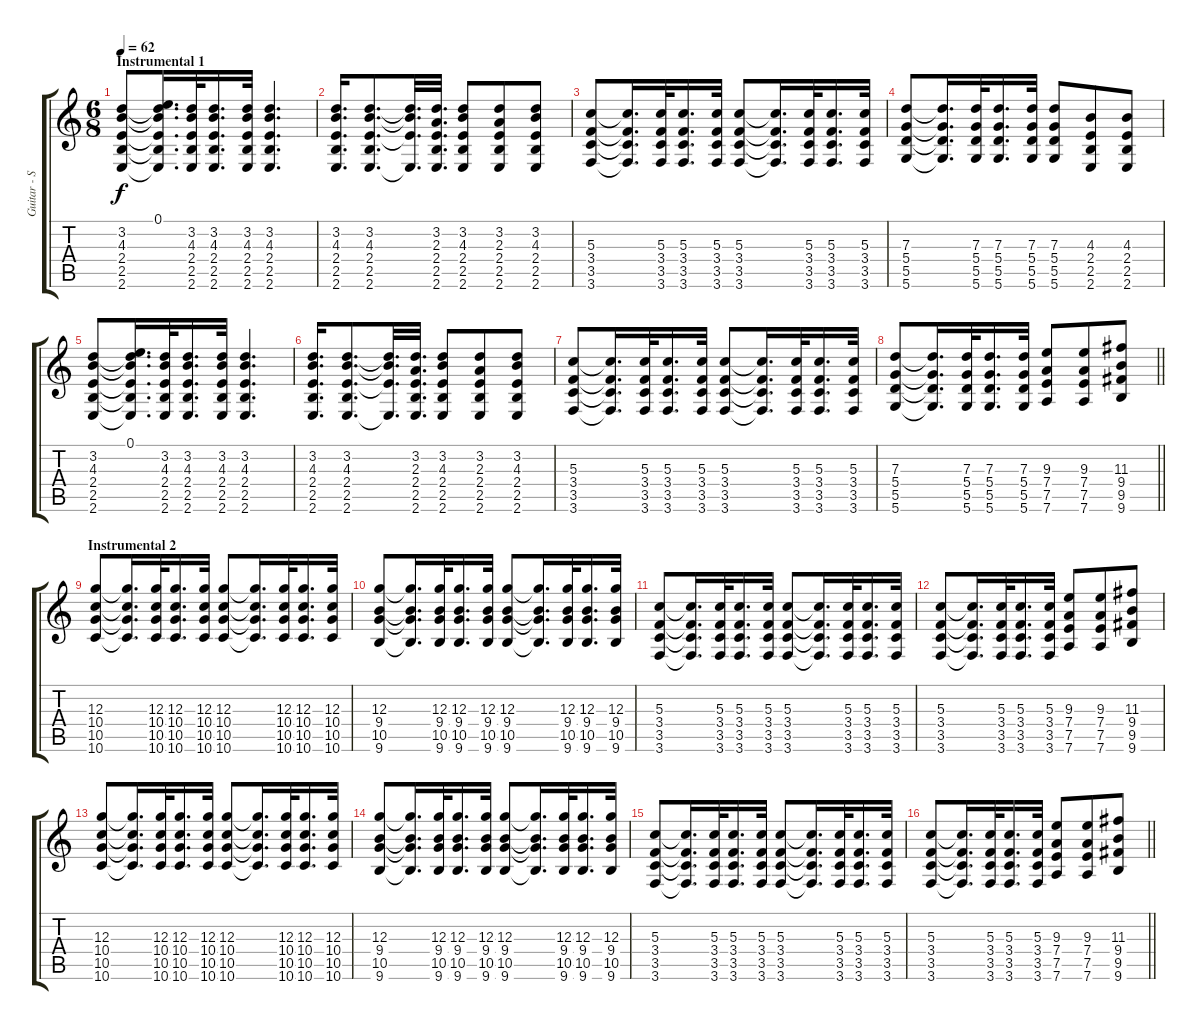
\track ("Guitar - Simon Neil" "Guitar - S") {instrument electricguitarjazz}
\staff {score tabs}
\tuning (E4 B3 G3 D3 A2 D2) {hide}
\ts (6 8)
\section ("" "Instrumental 1")
\tempo 62
\clef g2
\ks c
(3.2 4.3 2.4 2.5 2.6).8{dy f} (0.1 3.2{t} 4.3{t} 2.4{t} 2.5{t} 2.6{t}).16{d} (3.2 4.3 2.4 2.5 2.6).32 (3.2 4.3 2.4 2.5 2.6).16{d} (3.2 4.3 2.4 2.5 2.6).32 (3.2 4.3 2.4 2.5 2.6).4{d} |
(3.2 4.3 2.4 2.5 2.6).16{d} (3.2 4.3 2.4 2.5 2.6).8{d} (3.2{t} 4.3{t} 2.4{t} 2.6{t}).32{d} (3.2 2.3 2.4 2.5 2.6).32{d} (3.2 4.3 2.4 2.5 2.6).8 (3.2 2.3 2.4 2.5 2.6).8 (3.2 4.3 2.4 2.5 2.6).8 |
(5.3 3.4 3.5 3.6).8 (5.3{t} 3.4{t} 3.5{t} 3.6{t}).16{d} (5.3 3.4 3.5 3.6).32 (5.3 3.4 3.5 3.6).16{d} (5.3 3.4 3.5 3.6).32 (5.3 3.4 3.5 3.6).8 (5.3{t} 3.4{t} 3.5{t} 3.6{t}).16{d} (5.3 3.4 3.5 3.6).32 (5.3 3.4 3.5 3.6).16{d} (5.3 3.4 3.5 3.6).32 |
(7.3 5.4 5.5 5.6).8 (7.3{t} 5.4{t} 5.5{t} 5.6{t}).16{d} (7.3 5.4 5.5 5.6).32 (7.3 5.4 5.5 5.6).16{d} (7.3 5.4 5.5 5.6).32 (7.3 5.4 5.5 5.6).8 (4.3 2.4 2.5 2.6).8 (4.3 2.4 2.5 2.6).8 |
(3.2 4.3 2.4 2.5 2.6).8 (0.1 3.2{t} 4.3{t} 2.4{t} 2.5{t} 2.6{t}).16{d} (3.2 4.3 2.4 2.5 2.6).32 (3.2 4.3 2.4 2.5 2.6).16{d} (3.2 4.3 2.4 2.5 2.6).32 (3.2 4.3 2.4 2.5 2.6).4{d} |
(3.2 4.3 2.4 2.5 2.6).16{d} (3.2 4.3 2.4 2.5 2.6).8{d} (3.2{t} 4.3{t} 2.4{t} 2.6{t}).32{d} (3.2 2.3 2.4 2.5 2.6).32{d} (3.2 4.3 2.4 2.5 2.6).8 (3.2 2.3 2.4 2.5 2.6).8 (3.2 4.3 2.4 2.5 2.6).8 |
(5.3 3.4 3.5 3.6).8 (5.3{t} 3.4{t} 3.5{t} 3.6{t}).16{d} (5.3 3.4 3.5 3.6).32 (5.3 3.4 3.5 3.6).16{d} (5.3 3.4 3.5 3.6).32 (5.3 3.4 3.5 3.6).8 (5.3{t} 3.4{t} 3.5{t} 3.6{t}).16{d} (5.3 3.4 3.5 3.6).32 (5.3 3.4 3.5 3.6).16{d} (5.3 3.4 3.5 3.6).32 |
\barLineRight lightlight
(7.3 5.4 5.5 5.6).8 (7.3{t} 5.4{t} 5.5{t} 5.6{t}).16{d} (7.3 5.4 5.5 5.6).32 (7.3 5.4 5.5 5.6).16{d} (7.3 5.4 5.5 5.6).32 (9.3 7.4 7.5 7.6).8 (9.3 7.4 7.5 7.6).8 (11.3 9.4 9.5 9.6).8 |
\section ("" "Instrumental 2")
(12.3 10.4 10.5 10.6).8{volume 13} (12.3{t} 10.4{t} 10.5{t} 10.6{t}).16{d} (12.3 10.4 10.5 10.6).32 (12.3 10.4 10.5 10.6).16{d} (12.3 10.4 10.5 10.6).32 (12.3 10.4 10.5 10.6).8 (12.3{t} 10.4{t} 10.5{t} 10.6{t}).16{d} (12.3 10.4 10.5 10.6).32 (12.3 10.4 10.5 10.6).16{d} (12.3 10.4 10.5 10.6).32 |
(12.3 9.4 10.5 9.6).8 (12.3{t} 9.4{t} 10.5{t} 9.6{t}).16{d} (12.3 9.4 10.5 9.6).32 (12.3 9.4 10.5 9.6).16{d} (12.3 9.4 10.5 9.6).32 (12.3 9.4 10.5 9.6).8 (12.3{t} 9.4{t} 10.5{t} 9.6{t}).16{d} (12.3 9.4 10.5 9.6).32 (12.3 9.4 10.5 9.6).16{d} (12.3 9.4 10.5 9.6).32 |
(5.3 3.4 3.5 3.6).8 (5.3{t} 3.4{t} 3.5{t} 3.6{t}).16{d} (5.3 3.4 3.5 3.6).32 (5.3 3.4 3.5 3.6).16{d} (5.3 3.4 3.5 3.6).32 (5.3 3.4 3.5 3.6).8 (5.3{t} 3.4{t} 3.5{t} 3.6{t}).16{d} (5.3 3.4 3.5 3.6).32 (5.3 3.4 3.5 3.6).16{d} (5.3 3.4 3.5 3.6).32 |
(5.3 3.4 3.5 3.6).8 (5.3{t} 3.4{t} 3.5{t} 3.6{t}).16{d} (5.3 3.4 3.5 3.6).32 (5.3 3.4 3.5 3.6).16{d} (5.3 3.4 3.5 3.6).32 (9.3 7.4 7.5 7.6).8 (9.3 7.4 7.5 7.6).8 (11.3 9.4 9.5 9.6).8 |
(12.3 10.4 10.5 10.6).8 (12.3{t} 10.4{t} 10.5{t} 10.6{t}).16{d} (12.3 10.4 10.5 10.6).32 (12.3 10.4 10.5 10.6).16{d} (12.3 10.4 10.5 10.6).32 (12.3 10.4 10.5 10.6).8 (12.3{t} 10.4{t} 10.5{t} 10.6{t}).16{d} (12.3 10.4 10.5 10.6).32 (12.3 10.4 10.5 10.6).16{d} (12.3 10.4 10.5 10.6).32 |
(12.3 9.4 10.5 9.6).8 (12.3{t} 9.4{t} 10.5{t} 9.6{t}).16{d} (12.3 9.4 10.5 9.6).32 (12.3 9.4 10.5 9.6).16{d} (12.3 9.4 10.5 9.6).32 (12.3 9.4 10.5 9.6).8 (12.3{t} 9.4{t} 10.5{t} 9.6{t}).16{d} (12.3 9.4 10.5 9.6).32 (12.3 9.4 10.5 9.6).16{d} (12.3 9.4 10.5 9.6).32 |
(5.3 3.4 3.5 3.6).8 (5.3{t} 3.4{t} 3.5{t} 3.6{t}).16{d} (5.3 3.4 3.5 3.6).32 (5.3 3.4 3.5 3.6).16{d} (5.3 3.4 3.5 3.6).32 (5.3 3.4 3.5 3.6).8 (5.3{t} 3.4{t} 3.5{t} 3.6{t}).16{d} (5.3 3.4 3.5 3.6).32 (5.3 3.4 3.5 3.6).16{d} (5.3 3.4 3.5 3.6).32 |
\barLineRight lightlight
(5.3 3.4 3.5 3.6).8 (5.3{t} 3.4{t} 3.5{t} 3.6{t}).16{d} (5.3 3.4 3.5 3.6).32 (5.3 3.4 3.5 3.6).16{d} (5.3 3.4 3.5 3.6).32 (9.3 7.4 7.5 7.6).8 (9.3 7.4 7.5 7.6).8 (11.3 9.4 9.5 9.6).8
